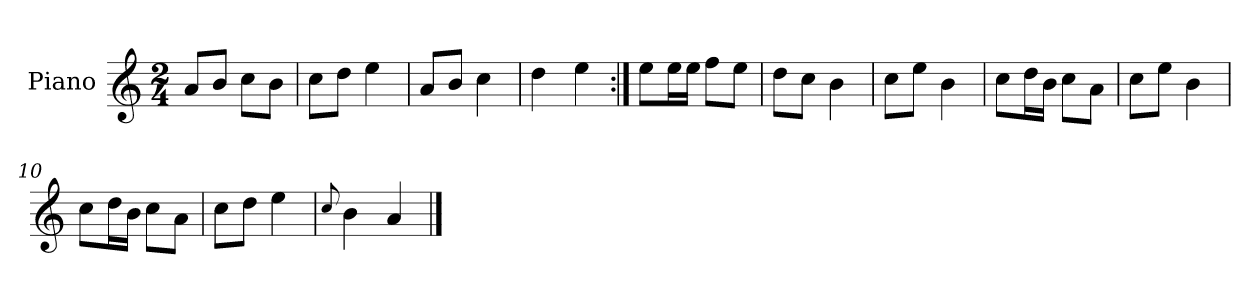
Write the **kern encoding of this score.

**kern
*part1
*staff1
*I"Piano
*I'Pno.
*clefG2
*k[]
*M2/4
=1
8a/L
8b/J
8cc\L
8b\J
=2
8cc\L
8dd\J
4ee\
=3
8a/L
8b/J
4cc\
=4
4dd\
4ee\
=5:|!
8ee\L
16ee\L
16ee\JJ
8ff\L
8ee\J
=6
8dd\L
8cc\J
4b\
=7
8cc\L
8ee\J
4b\
=8
8cc\L
16dd\L
16b\JJ
8cc\L
8a\J
=9
8cc\L
8ee\J
4b\
=10
8cc\L
16dd\L
16b\JJ
8cc\L
8a\J
!!LO:LB:g=z
=11
8cc\L
8dd\J
4ee\
=12
8qqcc/
4b\
4a/
==
*-
